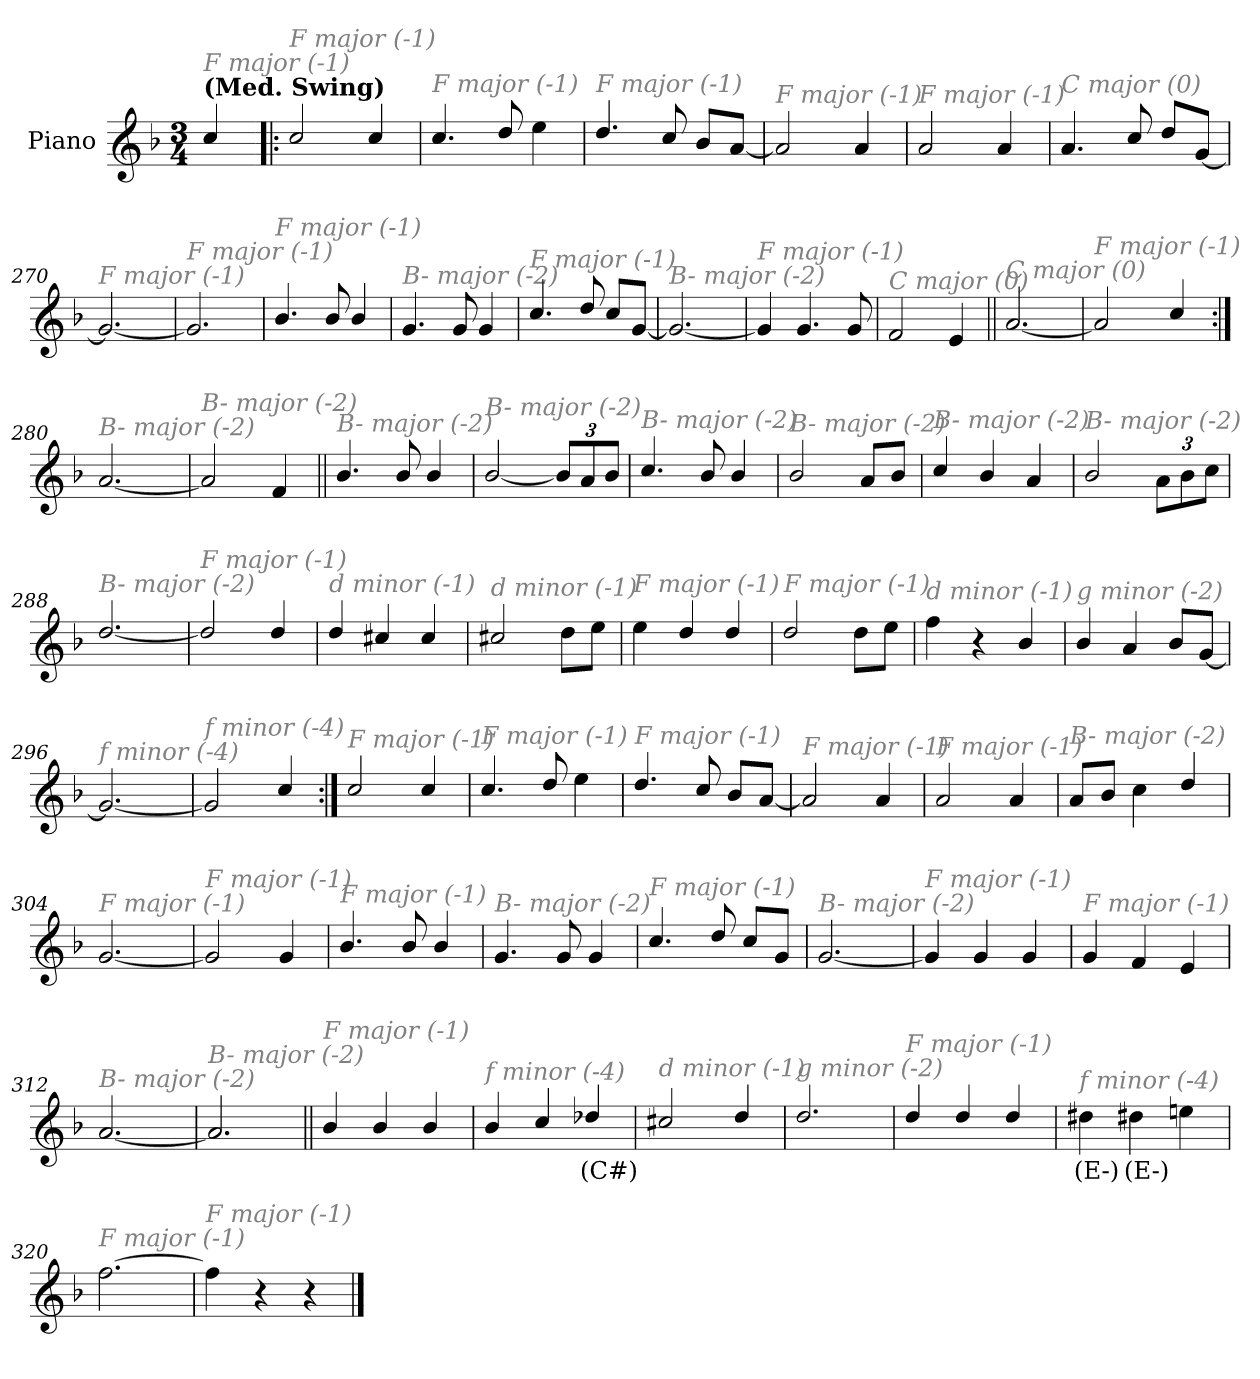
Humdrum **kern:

**kern	**text
*part1	*part1
*staff1	*staff1
*I"Piano	*
*I'Pno.	*
*clefG2	*
*k[b-]	*
*M3/4	*
=1	=1
!LO:TX:a:B:t=(Med. Swing)	!
!LO:TX:i:color=#808080:t=F major (-1)	!
4cc/	.
=264!|:	=264!|:
!LO:TX:i:color=#808080:t=F major (-1)	!
2cc/	.
4cc/	.
=265	=265
!LO:TX:i:color=#808080:t=F major (-1)	!
4.cc/	.
8dd/	.
4ee\	.
=266	=266
!LO:TX:i:color=#808080:t=F major (-1)	!
4.dd/	.
8cc/	.
8b-/L	.
[8a/J	.
=267	=267
!LO:TX:i:color=#808080:t=F major (-1)	!
2a/]	.
4a/	.
!!LO:LB:g=z
=268	=268
!LO:TX:i:color=#808080:t=F major (-1)	!
2a/	.
4a/	.
=269	=269
!LO:TX:i:color=#808080:t=C major (0)	!
4.a/	.
8cc/	.
8dd/L	.
[8g/J	.
=270	=270
!LO:TX:i:color=#808080:t=F major (-1)	!
2.g/_	.
=271	=271
!LO:TX:i:color=#808080:t=F major (-1)	!
2.g/]	.
!!LO:LB:g=z
=272	=272
!LO:TX:i:color=#808080:t=F major (-1)	!
4.b-/	.
8b-/	.
4b-/	.
=273	=273
!LO:TX:i:color=#808080:t=B- major (-2)	!
4.g/	.
8g/	.
4g/	.
=274	=274
!LO:TX:i:color=#808080:t=F major (-1)	!
4.cc/	.
8dd/	.
8cc/L	.
[8g/J	.
=275	=275
!LO:TX:i:color=#808080:t=B- major (-2)	!
2.g/_	.
!!LO:LB:g=z
=276	=276
!LO:TX:i:color=#808080:t=F major (-1)	!
4g/]	.
4.g/	.
8g/	.
=277	=277
!LO:TX:i:color=#808080:t=C major (0)	!
2f/	.
4e/	.
=278||	=278||
!LO:TX:i:color=#808080:t=C major (0)	!
[2.a/	.
=279	=279
!LO:TX:i:color=#808080:t=F major (-1)	!
2a/]	.
4cc/	.
!!LO:LB:g=z
=280:|!	=280:|!
!LO:TX:i:color=#808080:t=B- major (-2)	!
[2.a/	.
=281	=281
!LO:TX:i:color=#808080:t=B- major (-2)	!
2a/]	.
4f/	.
=282||	=282||
!LO:TX:i:color=#808080:t=B- major (-2)	!
4.b-/	.
8b-/	.
4b-/	.
=283	=283
!LO:TX:i:color=#808080:t=B- major (-2)	!
[2b-/	.
*Xbrackettup	*
12b-/L]	.
12a/	.
12b-/J	.
!!LO:LB:g=z
=284	=284
!LO:TX:i:color=#808080:t=B- major (-2)	!
4.cc/	.
8b-/	.
4b-/	.
=285	=285
!LO:TX:i:color=#808080:t=B- major (-2)	!
2b-/	.
8a/L	.
8b-/J	.
=286	=286
!LO:TX:i:color=#808080:t=B- major (-2)	!
4cc/	.
4b-/	.
4a/	.
=287	=287
!LO:TX:i:color=#808080:t=B- major (-2)	!
2b-/	.
12a\L	.
12b-\	.
12cc\J	.
!!LO:LB:g=z
=288	=288
!LO:TX:i:color=#808080:t=B- major (-2)	!
[2.dd/	.
=289	=289
!LO:TX:i:color=#808080:t=F major (-1)	!
2dd/]	.
4dd/	.
=290	=290
!LO:TX:i:color=#808080:t=d minor (-1)	!
4dd/	.
4cc#X/	.
4cc#/	.
=291	=291
!LO:TX:i:color=#808080:t=d minor (-1)	!
2cc#X/	.
8dd\L	.
8ee\J	.
!!LO:LB:g=z
=292	=292
!LO:TX:i:color=#808080:t=F major (-1)	!
4ee\	.
4dd/	.
4dd/	.
=293	=293
!LO:TX:i:color=#808080:t=F major (-1)	!
2dd/	.
8dd\L	.
8ee\J	.
=294	=294
!LO:TX:i:color=#808080:t=d minor (-1)	!
4ff\	.
4r	.
4b-/	.
=295	=295
!LO:TX:i:color=#808080:t=g minor (-2)	!
4b-/	.
4a/	.
8b-/L	.
[8g/J	.
!!LO:LB:g=z
=296	=296
!LO:TX:i:color=#808080:t=f minor (-4)	!
2.g/_	.
=297	=297
!LO:TX:i:color=#808080:t=f minor (-4)	!
2g/]	.
4cc/	.
=298:|!	=298:|!
!LO:TX:i:color=#808080:t=F major (-1)	!
2cc/	.
4cc/	.
=299	=299
!LO:TX:i:color=#808080:t=F major (-1)	!
4.cc/	.
8dd/	.
4ee\	.
!!LO:LB:g=z
=300	=300
!LO:TX:i:color=#808080:t=F major (-1)	!
4.dd/	.
8cc/	.
8b-/L	.
[8a/J	.
=301	=301
!LO:TX:i:color=#808080:t=F major (-1)	!
2a/]	.
4a/	.
=302	=302
!LO:TX:i:color=#808080:t=F major (-1)	!
2a/	.
4a/	.
=303	=303
!LO:TX:i:color=#808080:t=B- major (-2)	!
8a/L	.
8b-/J	.
4cc\	.
4dd/	.
!!LO:PB:g=z
=304	=304
!LO:TX:i:color=#808080:t=F major (-1)	!
[2.g/	.
=305	=305
!LO:TX:i:color=#808080:t=F major (-1)	!
2g/]	.
4g/	.
=306	=306
!LO:TX:i:color=#808080:t=F major (-1)	!
4.b-/	.
8b-/	.
4b-/	.
=307	=307
!LO:TX:i:color=#808080:t=B- major (-2)	!
4.g/	.
8g/	.
4g/	.
!!LO:LB:g=z
=308	=308
!LO:TX:i:color=#808080:t=F major (-1)	!
4.cc/	.
8dd/	.
8cc/L	.
8g/J	.
=309	=309
!LO:TX:i:color=#808080:t=B- major (-2)	!
[2.g/	.
=310	=310
!LO:TX:i:color=#808080:t=F major (-1)	!
4g/]	.
4g/	.
4g/	.
=311	=311
!LO:TX:i:color=#808080:t=F major (-1)	!
4g/	.
4f/	.
4e/	.
!!LO:LB:g=z
=312	=312
!LO:TX:i:color=#808080:t=B- major (-2)	!
[2.a/	.
=313	=313
!LO:TX:i:color=#808080:t=B- major (-2)	!
2.a/]	.
=314||	=314||
!LO:TX:i:color=#808080:t=F major (-1)	!
4b-/	.
4b-/	.
4b-/	.
=315	=315
!LO:TX:i:color=#808080:t=f minor (-4)	!
4b-/	.
4cc/	.
4dd-Xi/	(C#)
!!LO:LB:g=z
=316	=316
!LO:TX:i:color=#808080:t=d minor (-1)	!
2cc#X/	.
4dd/	.
=317	=317
!LO:TX:i:color=#808080:t=g minor (-2)	!
2.dd/	.
=318	=318
!LO:TX:i:color=#808080:t=F major (-1)	!
4dd/	.
4dd/	.
4dd/	.
=319	=319
!LO:TX:i:color=#808080:t=f minor (-4)	!
4dd#Xi\	(E-)
4dd#Xi\	(E-)
4een\	.
=320	=320
!LO:TX:i:color=#808080:t=F major (-1)	!
[2.ff\	.
=321	=321
!LO:TX:i:color=#808080:t=F major (-1)	!
4ff\]	.
4r	.
4r	.
==	==
*-	*-
